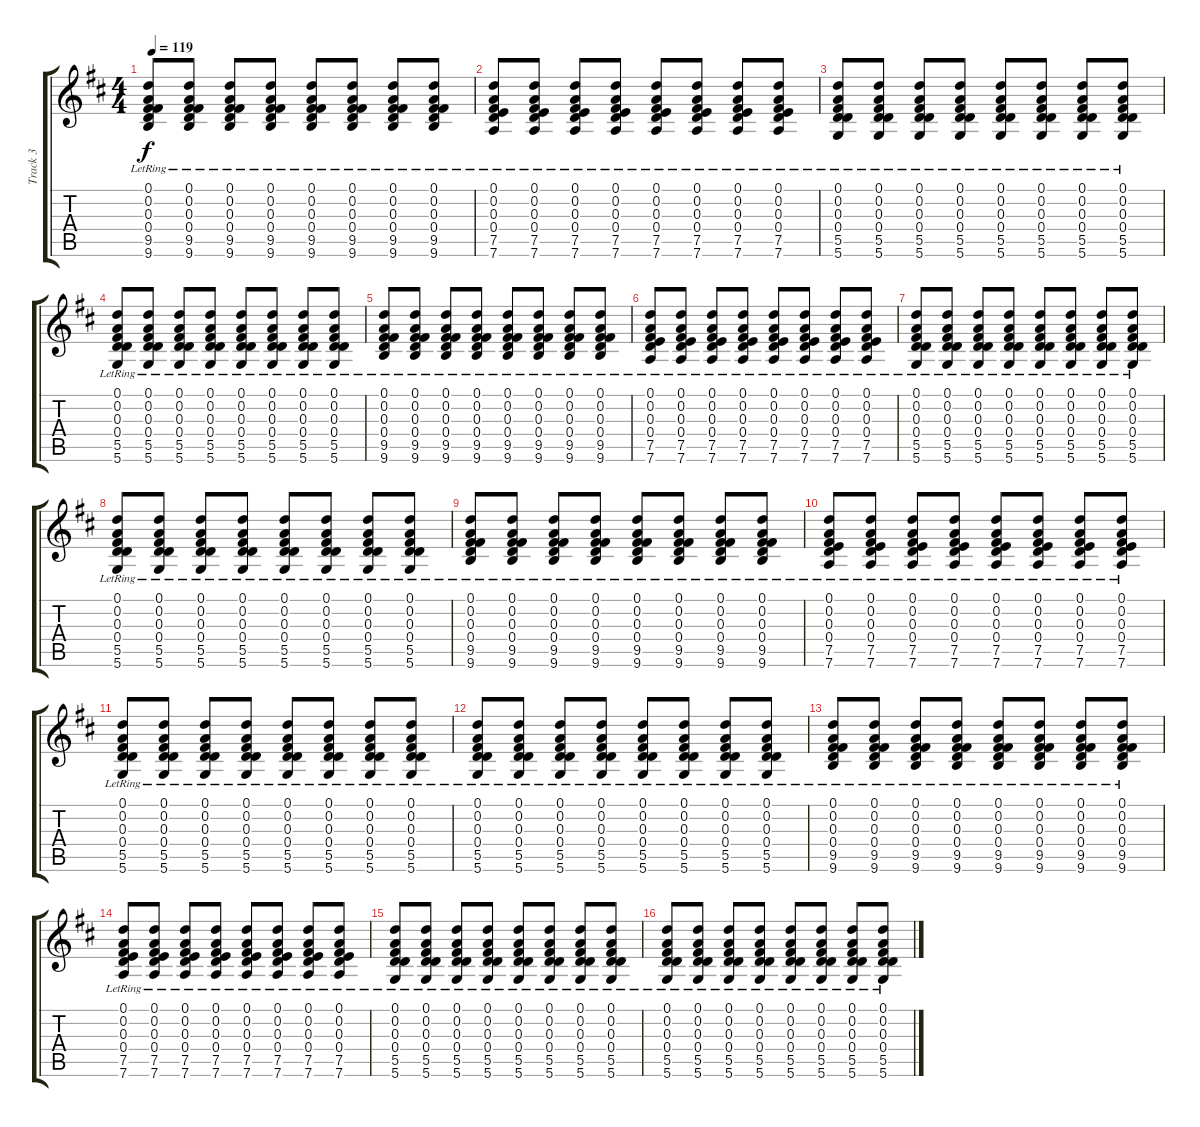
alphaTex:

\track ("Track 3" "Track 3") {instrument acousticguitarsteel}
\staff {score tabs}
\tuning (D4 A3 Gb3 D3 A2 D2) {hide}
\ts (4 4)
\tempo 119
\clef g2
\ks d
(0.1{lr} 0.2{lr} 0.3{lr} 0.4{lr} 9.5{lr} 9.6{lr}).8{dy f} (0.1{lr} 0.2{lr} 0.3{lr} 0.4{lr} 9.5{lr} 9.6{lr}).8 (0.1{lr} 0.2{lr} 0.3{lr} 0.4{lr} 9.5{lr} 9.6{lr}).8 (0.1{lr} 0.2{lr} 0.3{lr} 0.4{lr} 9.5{lr} 9.6{lr}).8 (0.1{lr} 0.2{lr} 0.3{lr} 0.4{lr} 9.5{lr} 9.6{lr}).8 (0.1{lr} 0.2{lr} 0.3{lr} 0.4{lr} 9.5{lr} 9.6{lr}).8 (0.1{lr} 0.2{lr} 0.3{lr} 0.4{lr} 9.5{lr} 9.6{lr}).8 (0.1{lr} 0.2{lr} 0.3{lr} 0.4{lr} 9.5{lr} 9.6{lr}).8 |
(0.1{lr} 0.2{lr} 0.3{lr} 0.4{lr} 7.5{lr} 7.6{lr}).8 (0.1{lr} 0.2{lr} 0.3{lr} 0.4{lr} 7.5{lr} 7.6{lr}).8 (0.1{lr} 0.2{lr} 0.3{lr} 0.4{lr} 7.5{lr} 7.6{lr}).8 (0.1{lr} 0.2{lr} 0.3{lr} 0.4{lr} 7.5{lr} 7.6{lr}).8 (0.1{lr} 0.2{lr} 0.3{lr} 0.4{lr} 7.5{lr} 7.6{lr}).8 (0.1{lr} 0.2{lr} 0.3{lr} 0.4{lr} 7.5{lr} 7.6{lr}).8 (0.1{lr} 0.2{lr} 0.3{lr} 0.4{lr} 7.5{lr} 7.6{lr}).8 (0.1{lr} 0.2{lr} 0.3{lr} 0.4{lr} 7.5{lr} 7.6{lr}).8 |
(0.1{lr} 0.2{lr} 0.3{lr} 0.4{lr} 5.5{lr} 5.6{lr}).8 (0.1{lr} 0.2{lr} 0.3{lr} 0.4{lr} 5.5{lr} 5.6{lr}).8 (0.1{lr} 0.2{lr} 0.3{lr} 0.4{lr} 5.5{lr} 5.6{lr}).8 (0.1{lr} 0.2{lr} 0.3{lr} 0.4{lr} 5.5{lr} 5.6{lr}).8 (0.1{lr} 0.2{lr} 0.3{lr} 0.4{lr} 5.5{lr} 5.6{lr}).8 (0.1{lr} 0.2{lr} 0.3{lr} 0.4{lr} 5.5{lr} 5.6{lr}).8 (0.1{lr} 0.2{lr} 0.3{lr} 0.4{lr} 5.5{lr} 5.6{lr}).8 (0.1{lr} 0.2{lr} 0.3{lr} 0.4{lr} 5.5{lr} 5.6{lr}).8 |
(0.1{lr} 0.2{lr} 0.3{lr} 0.4{lr} 5.5{lr} 5.6{lr}).8 (0.1{lr} 0.2{lr} 0.3{lr} 0.4{lr} 5.5{lr} 5.6{lr}).8 (0.1{lr} 0.2{lr} 0.3{lr} 0.4{lr} 5.5{lr} 5.6{lr}).8 (0.1{lr} 0.2{lr} 0.3{lr} 0.4{lr} 5.5{lr} 5.6{lr}).8 (0.1{lr} 0.2{lr} 0.3{lr} 0.4{lr} 5.5{lr} 5.6{lr}).8 (0.1{lr} 0.2{lr} 0.3{lr} 0.4{lr} 5.5{lr} 5.6{lr}).8 (0.1{lr} 0.2{lr} 0.3{lr} 0.4{lr} 5.5{lr} 5.6{lr}).8 (0.1{lr} 0.2{lr} 0.3{lr} 0.4{lr} 5.5{lr} 5.6{lr}).8 |
(0.1{lr} 0.2{lr} 0.3{lr} 0.4{lr} 9.5{lr} 9.6{lr}).8 (0.1{lr} 0.2{lr} 0.3{lr} 0.4{lr} 9.5{lr} 9.6{lr}).8 (0.1{lr} 0.2{lr} 0.3{lr} 0.4{lr} 9.5{lr} 9.6{lr}).8 (0.1{lr} 0.2{lr} 0.3{lr} 0.4{lr} 9.5{lr} 9.6{lr}).8 (0.1{lr} 0.2{lr} 0.3{lr} 0.4{lr} 9.5{lr} 9.6{lr}).8 (0.1{lr} 0.2{lr} 0.3{lr} 0.4{lr} 9.5{lr} 9.6{lr}).8 (0.1{lr} 0.2{lr} 0.3{lr} 0.4{lr} 9.5{lr} 9.6{lr}).8 (0.1{lr} 0.2{lr} 0.3{lr} 0.4{lr} 9.5{lr} 9.6{lr}).8 |
(0.1{lr} 0.2{lr} 0.3{lr} 0.4{lr} 7.5{lr} 7.6{lr}).8 (0.1{lr} 0.2{lr} 0.3{lr} 0.4{lr} 7.5{lr} 7.6{lr}).8 (0.1{lr} 0.2{lr} 0.3{lr} 0.4{lr} 7.5{lr} 7.6{lr}).8 (0.1{lr} 0.2{lr} 0.3{lr} 0.4{lr} 7.5{lr} 7.6{lr}).8 (0.1{lr} 0.2{lr} 0.3{lr} 0.4{lr} 7.5{lr} 7.6{lr}).8 (0.1{lr} 0.2{lr} 0.3{lr} 0.4{lr} 7.5{lr} 7.6{lr}).8 (0.1{lr} 0.2{lr} 0.3{lr} 0.4{lr} 7.5{lr} 7.6{lr}).8 (0.1{lr} 0.2{lr} 0.3{lr} 0.4{lr} 7.5{lr} 7.6{lr}).8 |
(0.1{lr} 0.2{lr} 0.3{lr} 0.4{lr} 5.5{lr} 5.6{lr}).8 (0.1{lr} 0.2{lr} 0.3{lr} 0.4{lr} 5.5{lr} 5.6{lr}).8 (0.1{lr} 0.2{lr} 0.3{lr} 0.4{lr} 5.5{lr} 5.6{lr}).8 (0.1{lr} 0.2{lr} 0.3{lr} 0.4{lr} 5.5{lr} 5.6{lr}).8 (0.1{lr} 0.2{lr} 0.3{lr} 0.4{lr} 5.5{lr} 5.6{lr}).8 (0.1{lr} 0.2{lr} 0.3{lr} 0.4{lr} 5.5{lr} 5.6{lr}).8 (0.1{lr} 0.2{lr} 0.3{lr} 0.4{lr} 5.5{lr} 5.6{lr}).8 (0.1{lr} 0.2{lr} 0.3{lr} 0.4{lr} 5.5{lr} 5.6{lr}).8 |
(0.1{lr} 0.2{lr} 0.3{lr} 0.4{lr} 5.5{lr} 5.6{lr}).8 (0.1{lr} 0.2{lr} 0.3{lr} 0.4{lr} 5.5{lr} 5.6{lr}).8 (0.1{lr} 0.2{lr} 0.3{lr} 0.4{lr} 5.5{lr} 5.6{lr}).8 (0.1{lr} 0.2{lr} 0.3{lr} 0.4{lr} 5.5{lr} 5.6{lr}).8 (0.1{lr} 0.2{lr} 0.3{lr} 0.4{lr} 5.5{lr} 5.6{lr}).8 (0.1{lr} 0.2{lr} 0.3{lr} 0.4{lr} 5.5{lr} 5.6{lr}).8 (0.1{lr} 0.2{lr} 0.3{lr} 0.4{lr} 5.5{lr} 5.6{lr}).8 (0.1{lr} 0.2{lr} 0.3{lr} 0.4{lr} 5.5{lr} 5.6{lr}).8 |
(0.1{lr} 0.2{lr} 0.3{lr} 0.4{lr} 9.5{lr} 9.6{lr}).8 (0.1{lr} 0.2{lr} 0.3{lr} 0.4{lr} 9.5{lr} 9.6{lr}).8 (0.1{lr} 0.2{lr} 0.3{lr} 0.4{lr} 9.5{lr} 9.6{lr}).8 (0.1{lr} 0.2{lr} 0.3{lr} 0.4{lr} 9.5{lr} 9.6{lr}).8 (0.1{lr} 0.2{lr} 0.3{lr} 0.4{lr} 9.5{lr} 9.6{lr}).8 (0.1{lr} 0.2{lr} 0.3{lr} 0.4{lr} 9.5{lr} 9.6{lr}).8 (0.1{lr} 0.2{lr} 0.3{lr} 0.4{lr} 9.5{lr} 9.6{lr}).8 (0.1{lr} 0.2{lr} 0.3{lr} 0.4{lr} 9.5{lr} 9.6{lr}).8 |
(0.1{lr} 0.2{lr} 0.3{lr} 0.4{lr} 7.5{lr} 7.6{lr}).8 (0.1{lr} 0.2{lr} 0.3{lr} 0.4{lr} 7.5{lr} 7.6{lr}).8 (0.1{lr} 0.2{lr} 0.3{lr} 0.4{lr} 7.5{lr} 7.6{lr}).8 (0.1{lr} 0.2{lr} 0.3{lr} 0.4{lr} 7.5{lr} 7.6{lr}).8 (0.1{lr} 0.2{lr} 0.3{lr} 0.4{lr} 7.5{lr} 7.6{lr}).8 (0.1{lr} 0.2{lr} 0.3{lr} 0.4{lr} 7.5{lr} 7.6{lr}).8 (0.1{lr} 0.2{lr} 0.3{lr} 0.4{lr} 7.5{lr} 7.6{lr}).8 (0.1{lr} 0.2{lr} 0.3{lr} 0.4{lr} 7.5{lr} 7.6{lr}).8 |
(0.1{lr} 0.2{lr} 0.3{lr} 0.4{lr} 5.5{lr} 5.6{lr}).8 (0.1{lr} 0.2{lr} 0.3{lr} 0.4{lr} 5.5{lr} 5.6{lr}).8 (0.1{lr} 0.2{lr} 0.3{lr} 0.4{lr} 5.5{lr} 5.6{lr}).8 (0.1{lr} 0.2{lr} 0.3{lr} 0.4{lr} 5.5{lr} 5.6{lr}).8 (0.1{lr} 0.2{lr} 0.3{lr} 0.4{lr} 5.5{lr} 5.6{lr}).8 (0.1{lr} 0.2{lr} 0.3{lr} 0.4{lr} 5.5{lr} 5.6{lr}).8 (0.1{lr} 0.2{lr} 0.3{lr} 0.4{lr} 5.5{lr} 5.6{lr}).8 (0.1{lr} 0.2{lr} 0.3{lr} 0.4{lr} 5.5{lr} 5.6{lr}).8 |
(0.1{lr} 0.2{lr} 0.3{lr} 0.4{lr} 5.5{lr} 5.6{lr}).8 (0.1{lr} 0.2{lr} 0.3{lr} 0.4{lr} 5.5{lr} 5.6{lr}).8 (0.1{lr} 0.2{lr} 0.3{lr} 0.4{lr} 5.5{lr} 5.6{lr}).8 (0.1{lr} 0.2{lr} 0.3{lr} 0.4{lr} 5.5{lr} 5.6{lr}).8 (0.1{lr} 0.2{lr} 0.3{lr} 0.4{lr} 5.5{lr} 5.6{lr}).8 (0.1{lr} 0.2{lr} 0.3{lr} 0.4{lr} 5.5{lr} 5.6{lr}).8 (0.1{lr} 0.2{lr} 0.3{lr} 0.4{lr} 5.5{lr} 5.6{lr}).8 (0.1{lr} 0.2{lr} 0.3{lr} 0.4{lr} 5.5{lr} 5.6{lr}).8 |
(0.1{lr} 0.2{lr} 0.3{lr} 0.4{lr} 9.5{lr} 9.6{lr}).8 (0.1{lr} 0.2{lr} 0.3{lr} 0.4{lr} 9.5{lr} 9.6{lr}).8 (0.1{lr} 0.2{lr} 0.3{lr} 0.4{lr} 9.5{lr} 9.6{lr}).8 (0.1{lr} 0.2{lr} 0.3{lr} 0.4{lr} 9.5{lr} 9.6{lr}).8 (0.1{lr} 0.2{lr} 0.3{lr} 0.4{lr} 9.5{lr} 9.6{lr}).8 (0.1{lr} 0.2{lr} 0.3{lr} 0.4{lr} 9.5{lr} 9.6{lr}).8 (0.1{lr} 0.2{lr} 0.3{lr} 0.4{lr} 9.5{lr} 9.6{lr}).8 (0.1{lr} 0.2{lr} 0.3{lr} 0.4{lr} 9.5{lr} 9.6{lr}).8 |
(0.1{lr} 0.2{lr} 0.3{lr} 0.4{lr} 7.5{lr} 7.6{lr}).8 (0.1{lr} 0.2{lr} 0.3{lr} 0.4{lr} 7.5{lr} 7.6{lr}).8 (0.1{lr} 0.2{lr} 0.3{lr} 0.4{lr} 7.5{lr} 7.6{lr}).8 (0.1{lr} 0.2{lr} 0.3{lr} 0.4{lr} 7.5{lr} 7.6{lr}).8 (0.1{lr} 0.2{lr} 0.3{lr} 0.4{lr} 7.5{lr} 7.6{lr}).8 (0.1{lr} 0.2{lr} 0.3{lr} 0.4{lr} 7.5{lr} 7.6{lr}).8 (0.1{lr} 0.2{lr} 0.3{lr} 0.4{lr} 7.5{lr} 7.6{lr}).8 (0.1{lr} 0.2{lr} 0.3{lr} 0.4{lr} 7.5{lr} 7.6{lr}).8 |
(0.1{lr} 0.2{lr} 0.3{lr} 0.4{lr} 5.5{lr} 5.6{lr}).8 (0.1{lr} 0.2{lr} 0.3{lr} 0.4{lr} 5.5{lr} 5.6{lr}).8 (0.1{lr} 0.2{lr} 0.3{lr} 0.4{lr} 5.5{lr} 5.6{lr}).8 (0.1{lr} 0.2{lr} 0.3{lr} 0.4{lr} 5.5{lr} 5.6{lr}).8 (0.1{lr} 0.2{lr} 0.3{lr} 0.4{lr} 5.5{lr} 5.6{lr}).8 (0.1{lr} 0.2{lr} 0.3{lr} 0.4{lr} 5.5{lr} 5.6{lr}).8 (0.1{lr} 0.2{lr} 0.3{lr} 0.4{lr} 5.5{lr} 5.6{lr}).8 (0.1{lr} 0.2{lr} 0.3{lr} 0.4{lr} 5.5{lr} 5.6{lr}).8 |
(0.1{lr} 0.2{lr} 0.3{lr} 0.4{lr} 5.5{lr} 5.6{lr}).8 (0.1{lr} 0.2{lr} 0.3{lr} 0.4{lr} 5.5{lr} 5.6{lr}).8 (0.1{lr} 0.2{lr} 0.3{lr} 0.4{lr} 5.5{lr} 5.6{lr}).8 (0.1{lr} 0.2{lr} 0.3{lr} 0.4{lr} 5.5{lr} 5.6{lr}).8 (0.1{lr} 0.2{lr} 0.3{lr} 0.4{lr} 5.5{lr} 5.6{lr}).8 (0.1{lr} 0.2{lr} 0.3{lr} 0.4{lr} 5.5{lr} 5.6{lr}).8 (0.1{lr} 0.2{lr} 0.3{lr} 0.4{lr} 5.5{lr} 5.6{lr}).8 (0.1{lr} 0.2{lr} 0.3{lr} 0.4{lr} 5.5{lr} 5.6{lr}).8
